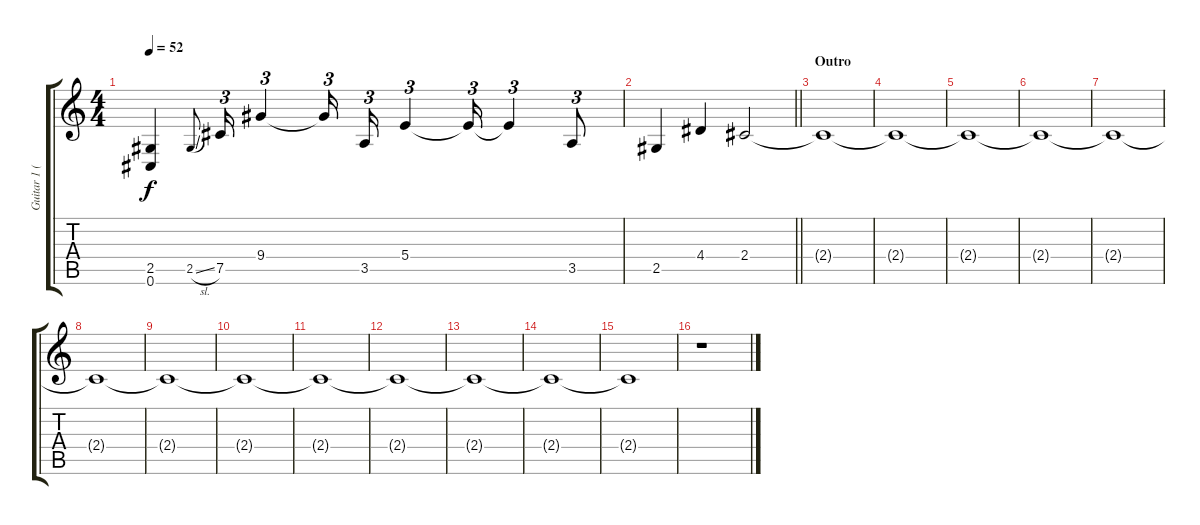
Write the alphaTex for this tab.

\track ("Guitar 1 (Distortion w/ Delay)" "Guitar 1 (") {instrument distortionguitar}
\staff {score tabs}
\tuning (Db4 Ab3 E3 B2 Gb2 Db2) {hide}
\ts (4 4)
\tempo 52
\clef g2
\ks c
(2.5 0.6).4{dy f} 2.5{sl}.8{gr onbeat} 7.5.16{tu (3 2)} 9.4.4{tu (3 2)} 9.4{t}.16{tu (3 2)} 3.5.16{tu (3 2)} 5.4.4{tu (3 2)} 5.4{t}.16{tu (3 2)} 5.4{t}.4{tu (3 2)} 3.5.8{tu (3 2)} |
\barLineRight lightlight
2.5.4 4.4.4 2.4.2 |
\section ("" "Outro")
2.4{t}.1{volume 8} |
2.4{t}.1 |
2.4{t}.1 |
2.4{t}.1 |
2.4{t}.1{volume 4} |
2.4{t}.1 |
2.4{t}.1 |
2.4{t}.1 |
2.4{t}.1{volume 0} |
2.4{t}.1 |
2.4{t}.1 |
2.4{t}.1 |
2.4{t}.1 |
r.1
